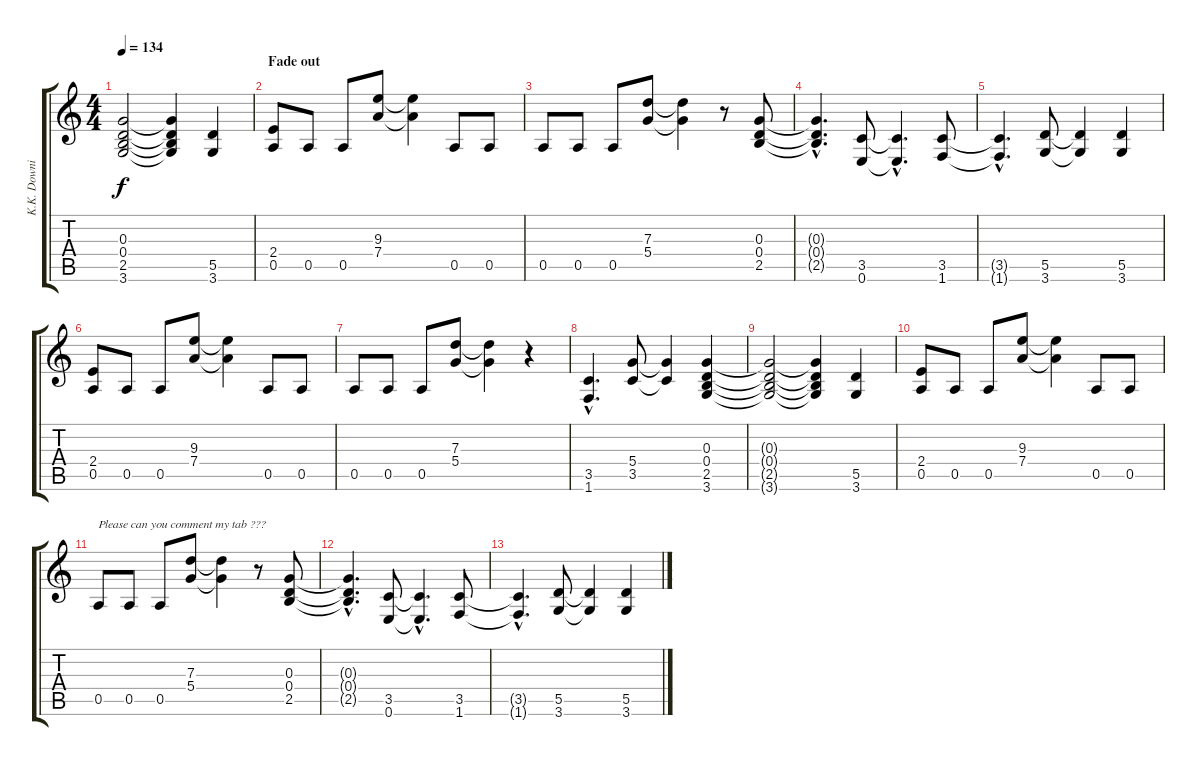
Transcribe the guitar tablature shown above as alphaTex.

\track ("K.K. Downing" "K.K. Downi") {instrument distortionguitar}
\staff {score tabs}
\tuning (E4 B3 G3 D3 A2 E2) {hide}
\ts (4 4)
\tempo 134
\clef g2
\ks c
(0.3{t} 0.4{t} 2.5{t} 3.6{t}).2{dy f} (0.3{t} 0.4{t} 2.5{t} 3.6{t}).4 (5.5 3.6).4 |
\section ("" "Fade out")
(2.4 0.5).8{volume 12} 0.5.8 0.5.8 (9.3 7.4).8 (9.3{t} 7.4{t}).4 0.5.8 0.5.8 |
0.5.8 0.5.8 0.5.8 (7.3 5.4).8 (7.3{t} 5.4{t}).4 r.8 (0.3 0.4 2.5).8 |
(0.3{hac t} 0.4{hac t} 2.5{hac t}).4{d} (3.5 0.6).8 (3.5{hac t} 0.6{hac t}).4{d} (3.5 1.6).8 |
(3.5{hac t} 1.6{hac t}).4{d} (5.5 3.6).8 (5.5{t} 3.6{t}).4 (5.5 3.6).4 |
(2.4 0.5).8{volume 8} 0.5.8 0.5.8 (9.3 7.4).8 (9.3{t} 7.4{t}).4 0.5.8 0.5.8 |
0.5.8 0.5.8 0.5.8 (7.3 5.4).8 (7.3{t} 5.4{t}).4 r.4 |
(3.5{hac} 1.6{hac}).4{d} (5.4 3.5).8 (5.4{t} 3.5{t}).4 (0.3 0.4 2.5 3.6).4 |
(0.3{t} 0.4{t} 2.5{t} 3.6{t}).2 (0.3{t} 0.4{t} 2.5{t} 3.6{t}).4 (5.5 3.6).4 |
(2.4 0.5).8{volume 0} 0.5.8 0.5.8 (9.3 7.4).8 (9.3{t} 7.4{t}).4 0.5.8 0.5.8 |
0.5.8{txt "Please can you comment my tab ???"} 0.5.8 0.5.8 (7.3 5.4).8 (7.3{t} 5.4{t}).4 r.8 (0.3 0.4 2.5).8 |
(0.3{hac t} 0.4{hac t} 2.5{hac t}).4{d} (3.5 0.6).8 (3.5{hac t} 0.6{hac t}).4{d} (3.5 1.6).8 |
(3.5{hac t} 1.6{hac t}).4{d} (5.5 3.6).8 (5.5{t} 3.6{t}).4 (5.5 3.6).4
